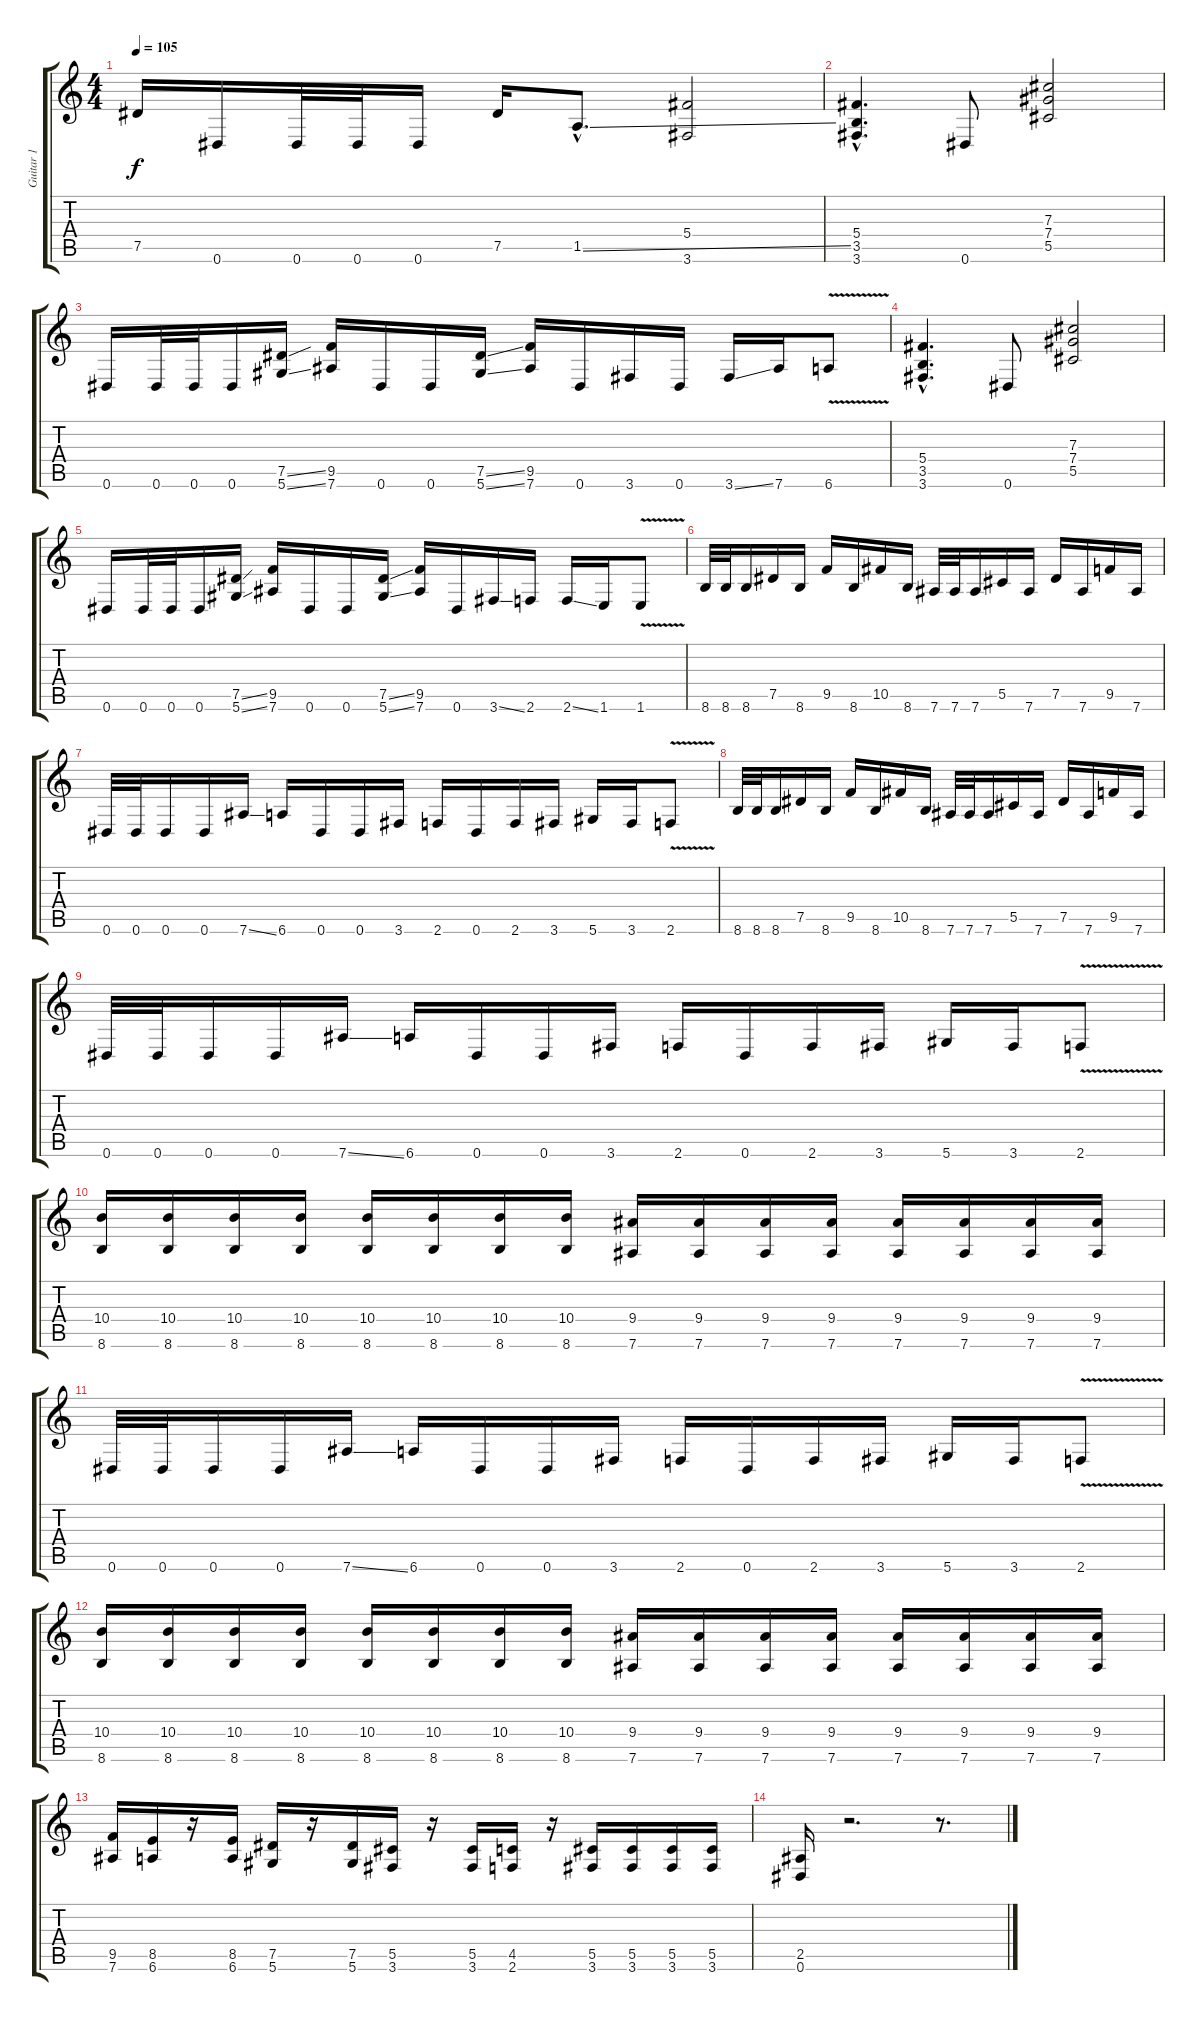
\track ("Guitar 1" "Guitar 1") {instrument overdrivenguitar}
\staff {score tabs}
\tuning (Eb4 Bb3 Gb3 Db3 Ab2 Eb2) {hide}
\ts (4 4)
\tempo 105
\clef g2
\ks c
7.5.16{dy f} 0.6.16 0.6.32 0.6.32 0.6.16 7.5.16 1.5{ss hac}.8{d} (5.4 3.6).2 |
(5.4{hac} 3.5{hac} 3.6{hac}).4{d} 0.6.8 (7.3 7.4 5.5).2 |
0.6.16 0.6.32 0.6.32 0.6.16 (7.5{ss} 5.6{ss}).16 (9.5 7.6).16 0.6.16 0.6.16 (7.5{ss} 5.6{ss}).16 (9.5 7.6).16 0.6.16 3.6.16 0.6.16 3.6{ss}.16 7.6.16 6.6{v}.8 |
(5.4{hac} 3.5{hac} 3.6{hac}).4{d} 0.6.8 (7.3 7.4 5.5).2 |
0.6.16 0.6.32 0.6.32 0.6.16 (7.5{ss} 5.6{ss}).16 (9.5 7.6).16 0.6.16 0.6.16 (7.5{ss} 5.6{ss}).16 (9.5 7.6).16 0.6.16 3.6{ss}.16 2.6.16 2.6{ss}.16 1.6.16 1.6{v}.8 |
8.6.32 8.6.32 8.6.16 7.5.16 8.6.16 9.5.16 8.6.16 10.5.16 8.6.16 7.6.32 7.6.32 7.6.16 5.5.16 7.6.16 7.5.16 7.6.16 9.5.16 7.6.16 |
0.6.32 0.6.32 0.6.16 0.6.16 7.6{ss}.16 6.6.16 0.6.16 0.6.16 3.6.16 2.6.16 0.6.16 2.6.16 3.6.16 5.6.16 3.6.16 2.6{v}.8 |
8.6.32 8.6.32 8.6.16 7.5.16 8.6.16 9.5.16 8.6.16 10.5.16 8.6.16 7.6.32 7.6.32 7.6.16 5.5.16 7.6.16 7.5.16 7.6.16 9.5.16 7.6.16 |
0.6.32 0.6.32 0.6.16 0.6.16 7.6{ss}.16 6.6.16 0.6.16 0.6.16 3.6.16 2.6.16 0.6.16 2.6.16 3.6.16 5.6.16 3.6.16 2.6{v}.8 |
(10.4 8.6).16 (10.4 8.6).16 (10.4 8.6).16 (10.4 8.6).16 (10.4 8.6).16 (10.4 8.6).16 (10.4 8.6).16 (10.4 8.6).16 (9.4 7.6).16 (9.4 7.6).16 (9.4 7.6).16 (9.4 7.6).16 (9.4 7.6).16 (9.4 7.6).16 (9.4 7.6).16 (9.4 7.6).16 |
0.6.32 0.6.32 0.6.16 0.6.16 7.6{ss}.16 6.6.16 0.6.16 0.6.16 3.6.16 2.6.16 0.6.16 2.6.16 3.6.16 5.6.16 3.6.16 2.6{v}.8 |
(10.4 8.6).16 (10.4 8.6).16 (10.4 8.6).16 (10.4 8.6).16 (10.4 8.6).16 (10.4 8.6).16 (10.4 8.6).16 (10.4 8.6).16 (9.4 7.6).16 (9.4 7.6).16 (9.4 7.6).16 (9.4 7.6).16 (9.4 7.6).16 (9.4 7.6).16 (9.4 7.6).16 (9.4 7.6).16 |
(9.5 7.6).16 (8.5 6.6).16 r.16 (8.5 6.6).16 (7.5 5.6).16 r.16 (7.5 5.6).16 (5.5 3.6).16 r.16 (5.5 3.6).16 (4.5 2.6).16 r.16 (5.5 3.6).16 (5.5 3.6).16 (5.5 3.6).16 (5.5 3.6).16 |
(2.5 0.6).16 r.2{d} r.8{d}
